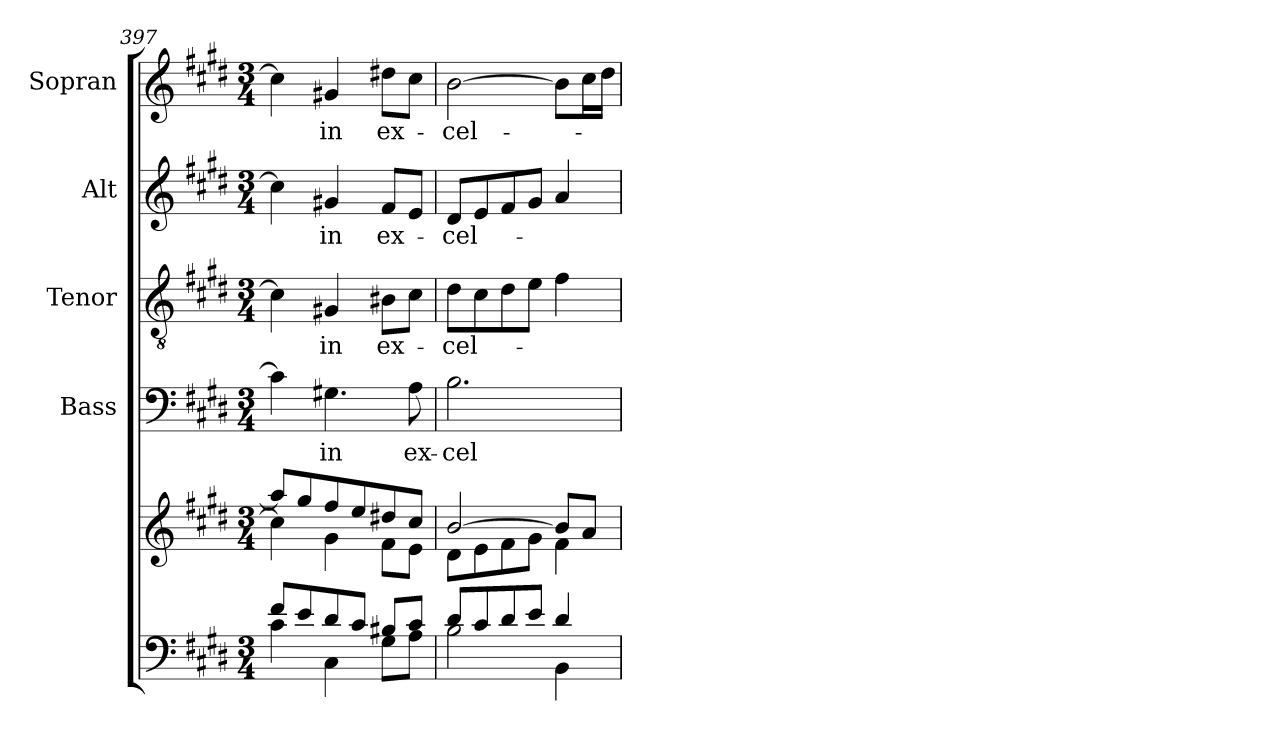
**kern	**kern	**kern	**text	**kern	**text	**kern	**text	**kern	**text
*part5	*part5	*part4	*part4	*part3	*part3	*part2	*part2	*part1	*part1
*staff6	*staff5	*staff4	*staff4	*staff3	*staff3	*staff2	*staff2	*staff1	*staff1
*	*	*I"Bass	*	*I"Tenor	*	*I"Alt	*	*I"Sopran	*
*	*	*I'B.	*	*I'T.	*	*I'A.	*	*I'S.	*
*clefF4	*clefG2	*clefF4	*	*clefGv2	*	*clefG2	*	*clefG2	*
*k[f#c#g#d#]	*k[f#c#g#d#]	*k[f#c#g#d#]	*	*k[f#c#g#d#]	*	*k[f#c#g#d#]	*	*k[f#c#g#d#]	*
*E:	*E:	*E:	*	*E:	*	*E:	*	*E:	*
*M3/4	*M3/4	*M3/4	*	*M3/4	*	*M3/4	*	*M3/4	*
=397	=397	=397	=397	=397	=397	=397	=397	=397	=397
*^	*^	*	*	*	*	*	*	*	*
8f#/L	4c#\	8aa/L]	4cc#\]	4c#\]	.	4c#\]	.	4cc#\]	.	4cc#\]	.
8e/	.	8gg#/	.	.	.	.	.	.	.	.	.
!	!	!	!	!	!LO:LY:b	!	!LO:LY:b	!	!LO:LY:b	!	!LO:LY:b
8d#/	4C#\	8ff#/	4g#\	4.G#X\	in	4G#X/	in	4g#X/	in	4g#X/	in
8c#/J	.	8ee/	.	.	.	.	.	.	.	.	.
!	!	!	!	!	!	!	!LO:LY:b	!	!LO:LY:b	!	!LO:LY:b
8B#X/L	8G#\L	8dd#X/	8f#\L	.	.	8B#X\L	ex-	8f#/L	ex-	8dd#X\L	ex-
!	!	!	!	!	!LO:LY:b	!	!	!	!	!	!
8c#/J	8A\J	8cc#/J	8e\J	8A\	ex-	8c#\J	.	8e/J	.	8cc#\J	.
=398	=398	=398	=398	=398	=398	=398	=398	=398	=398	=398	=398
!	!	!	!	!	!LO:LY:b	!	!LO:LY:b	!	!LO:LY:b	!	!LO:LY:b
8d#/L	2B\	[>2b/	8d#\L	2.B\	-cel-	8d#\L	-cel-	8d#/L	-cel-	[2b\	-cel-
8c#/	.	.	8e\	.	.	8c#\	.	8e/	.	.	.
8d#/	.	.	8f#\	.	.	8d#\	.	8f#/	.	.	.
8e/J	.	.	8g#\J	.	.	8e\J	.	8g#/J	.	.	.
4d#/	4BB\	8b/L]	4f#\	.	.	4f#\	.	4a/	.	8b\L]	.
.	.	8a/J	.	.	.	.	.	.	.	16cc#\L	.
.	.	.	.	.	.	.	.	.	.	16dd#\JJ	.
*v	*v	*	*	*	*	*	*	*	*	*	*
*	*v	*v	*	*	*	*	*	*	*	*
=	=	=	=	=	=	=	=	=	=
*-	*-	*-	*-	*-	*-	*-	*-	*-	*-
